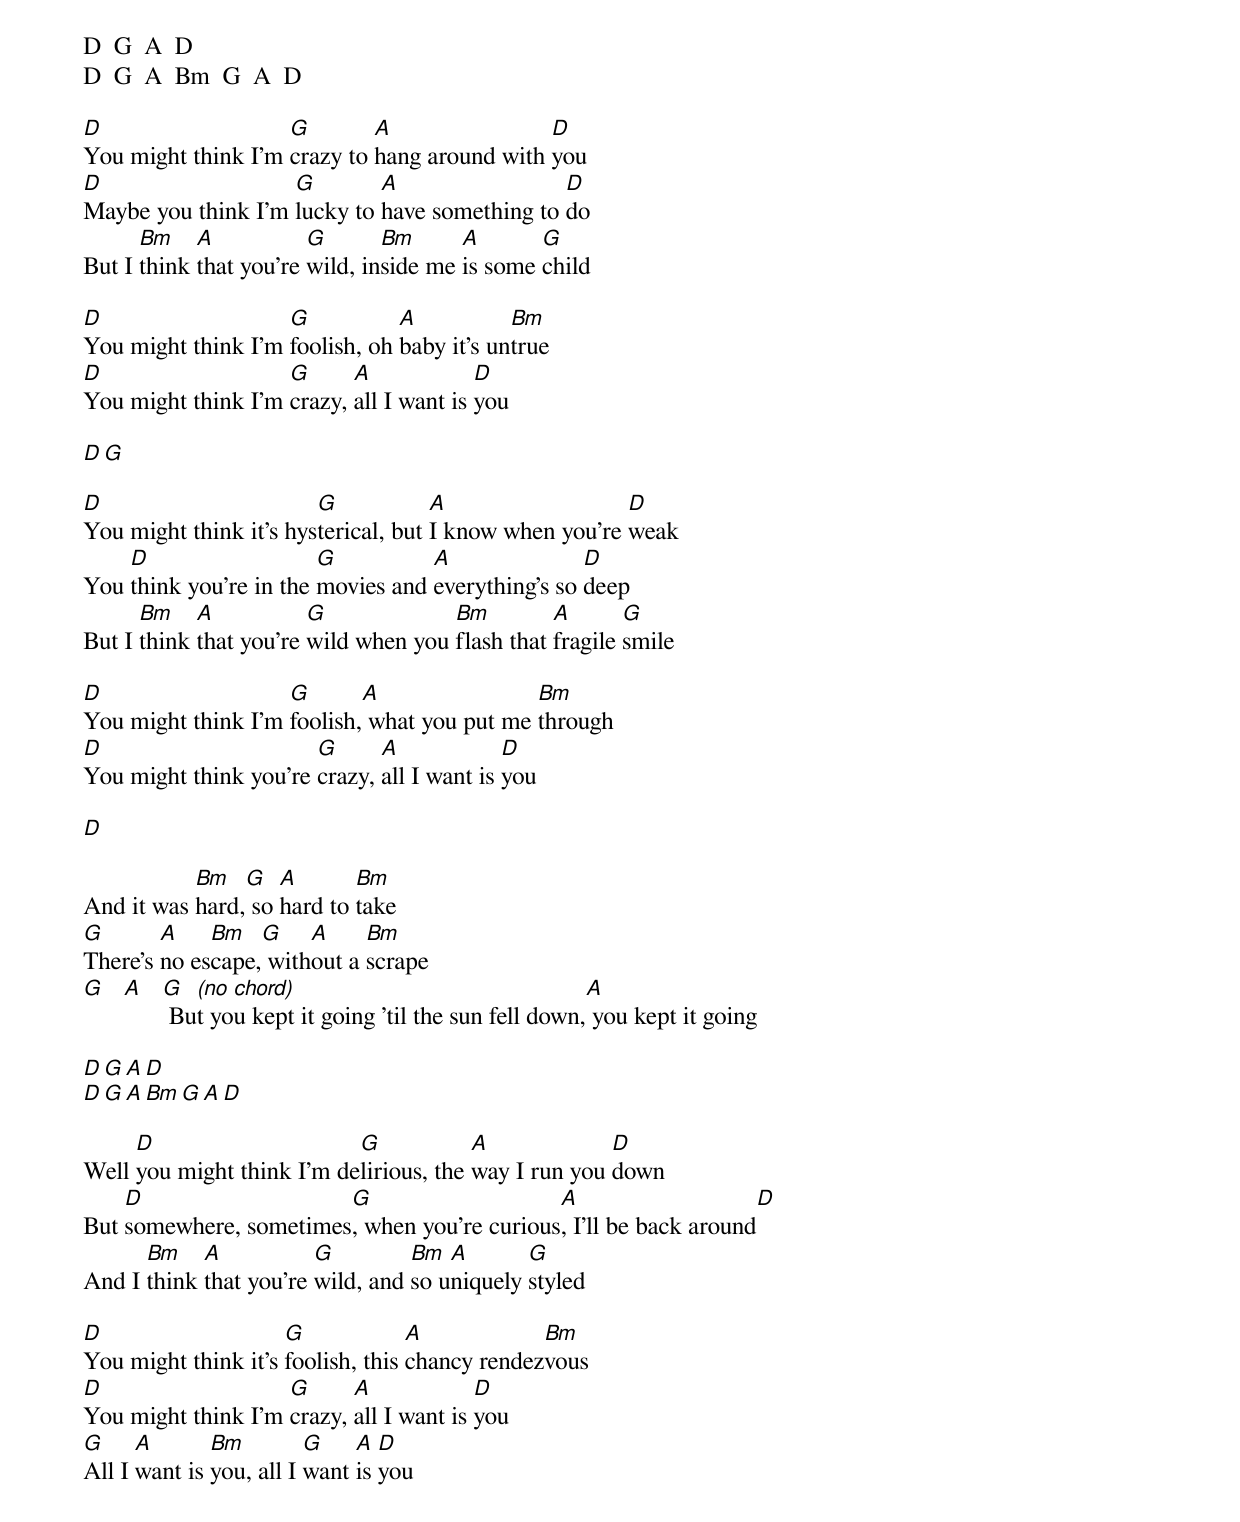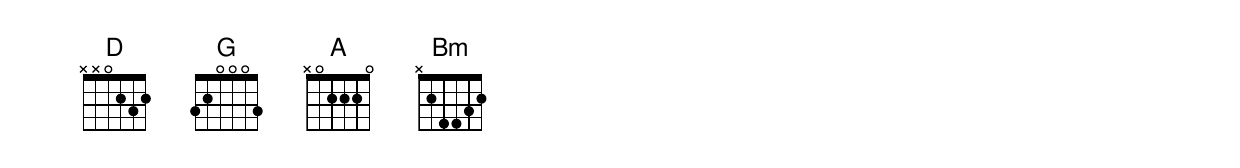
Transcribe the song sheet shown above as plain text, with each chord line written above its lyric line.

D  G  A  D
D  G  A  Bm  G  A  D

D                   G        A                D
You might think I'm crazy to hang around with you
D                   G        A                 D
Maybe you think I'm lucky to have something to do
      Bm    A           G       Bm      A       G
But I think that you're wild, inside me is some child

D                   G           A           Bm
You might think I'm foolish, oh baby it's untrue
D                   G      A             D
You might think I'm crazy, all I want is you

D  G

D                       G            A                  D
You might think it's hysterical, but I know when you're weak
    D                   G          A               D
You think you're in the movies and everything's so deep
      Bm    A           G             Bm         A       G
But I think that you're wild when you flash that fragile smile

D                   G       A                Bm
You might think I'm foolish, what you put me through
D                      G      A             D
You might think you're crazy, all I want is you

D

           Bm   G   A       Bm
And it was hard, so hard to take
G       A    Bm   G    A     Bm
There's no escape, without a scrape
G  A  G  (no chord)                                 A
       But you kept it going 'til the sun fell down, you kept it going

D  G  A  D
D  G  A  Bm  G  A  D

     D                     G            A             D
Well you might think I'm delirious, the way I run you down
    D                   G                    A                     D
But somewhere, sometimes, when you're curious, I'll be back around
      Bm    A           G         Bm  A       G
And I think that you're wild, and so uniquely styled

D                    G             A            Bm
You might think it's foolish, this chancy rendezvous
D                   G      A             D
You might think I'm crazy, all I want is you
G     A       Bm         G    A  D
All I want is you, all I want is you
